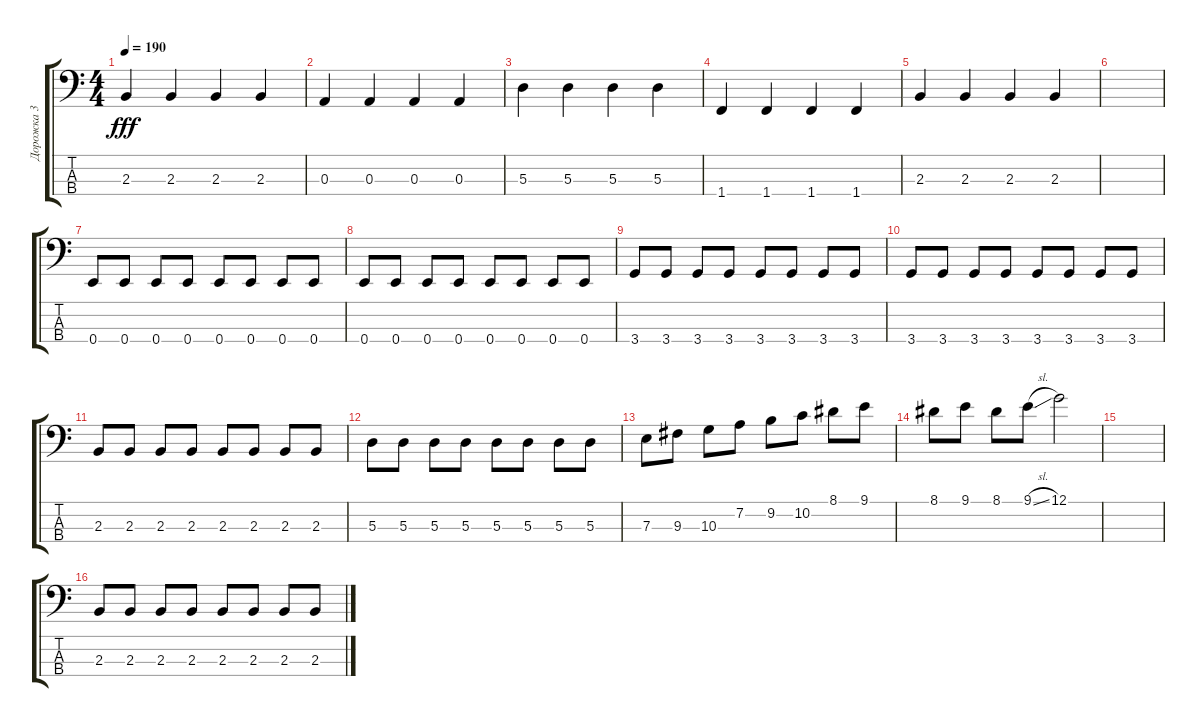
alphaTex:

\track ("Дорожка 3" "Дорожка 3") {instrument electricbassfinger}
\staff {score tabs}
\tuning (G2 D2 A1 E1) {hide}
\ts (4 4)
\tempo 190
\clef f4
\ks c
2.3.4{dy fff} 2.3.4 2.3.4 2.3.4 |
0.3.4 0.3.4 0.3.4 0.3.4 |
5.3.4 5.3.4 5.3.4 5.3.4 |
1.4.4 1.4.4 1.4.4 1.4.4 |
2.3.4 2.3.4 2.3.4 2.3.4 |
|
0.4.8 0.4.8 0.4.8 0.4.8 0.4.8 0.4.8 0.4.8 0.4.8 |
0.4.8 0.4.8 0.4.8 0.4.8 0.4.8 0.4.8 0.4.8 0.4.8 |
3.4.8 3.4.8 3.4.8 3.4.8 3.4.8 3.4.8 3.4.8 3.4.8 |
3.4.8 3.4.8 3.4.8 3.4.8 3.4.8 3.4.8 3.4.8 3.4.8 |
2.3.8 2.3.8 2.3.8 2.3.8 2.3.8 2.3.8 2.3.8 2.3.8 |
5.3.8 5.3.8 5.3.8 5.3.8 5.3.8 5.3.8 5.3.8 5.3.8 |
7.3.8 9.3.8 10.3.8 7.2.8 9.2.8 10.2.8 8.1.8 9.1.8 |
8.1.8 9.1.8 8.1.8 9.1{sl}.8 12.1.2 |
|
2.3.8 2.3.8 2.3.8 2.3.8 2.3.8 2.3.8 2.3.8 2.3.8
